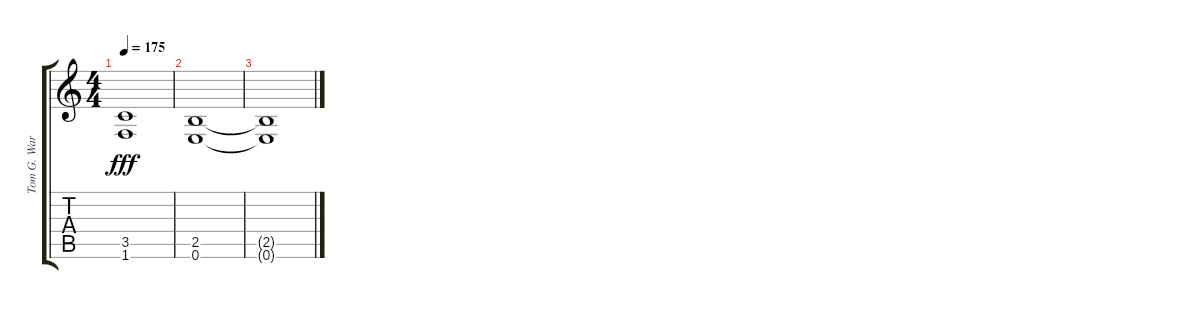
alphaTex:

\track ("Tom G. Warrior" "Tom G. War") {instrument overdrivenguitar}
\staff {score tabs}
\tuning (E4 B3 G3 D3 A2 E2) {hide}
\ts (4 4)
\tempo 175
\clef g2
\ks c
(3.5 1.6).1{dy fff} |
(2.5 0.6).1 |
(2.5{t} 0.6{t}).1
